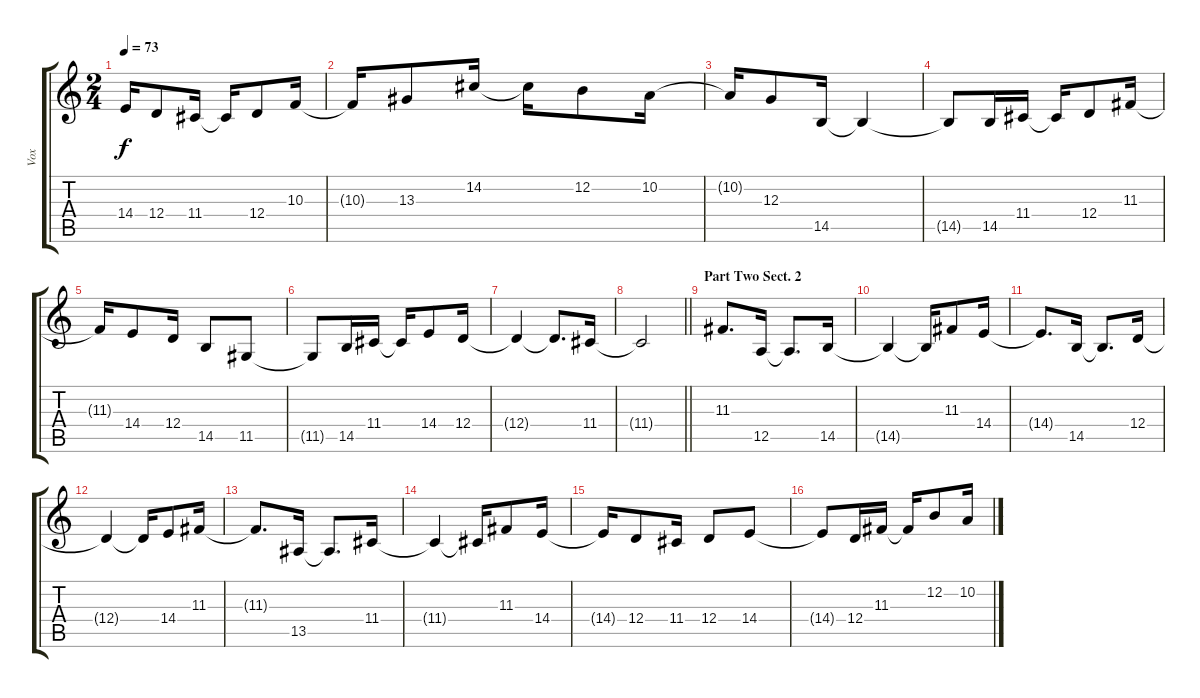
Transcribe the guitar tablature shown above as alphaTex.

\track ("Vox" "Vox") {instrument sopranosax}
\staff {score tabs}
\tuning (E4 B3 G3 D3 A2 E2) {hide}
\ts (2 4)
\tempo 73
\clef g2
\ks c
14.4{t}.16{dy f} 12.4.8 11.4.16 11.4{t}.16 12.4.8 10.3.16 |
10.3{t}.16 13.3.8 14.2.16 14.2{t}.16 12.2.8 10.2.16 |
10.2{t}.16 12.3.8 14.5.16 14.5{t}.4 |
14.5{t}.8 14.5.16 11.4.16 11.4{t}.16 12.4.8 11.3.16 |
11.3{t}.16 14.4.8 12.4.16 14.5.8 11.5.8 |
11.5{t}.8 14.5.16 11.4.16 11.4{t}.16 14.4.8 12.4.16 |
12.4{t}.4 12.4{t}.8{d} 11.4.16 |
\barLineRight lightlight
11.4{t}.2 |
\section ("" "Part Two Sect. 2")
11.3.8{d} 12.5.16 12.5{t}.8{d} 14.5.16 |
14.5{t}.4 14.5{t}.16 11.3.8 14.4.16 |
14.4{t}.8{d} 14.5.16 14.5{t}.8{d} 12.4.16 |
12.4{t}.4 12.4{t}.16 14.4.8 11.3.16 |
11.3{t}.8{d} 13.5.16 13.5{t}.8{d} 11.4.16 |
11.4{t}.4 11.4{t}.16 11.3.8 14.4.16 |
14.4{t}.16 12.4.8 11.4.16 12.4.8 14.4.8 |
14.4{t}.8 12.4.16 11.3.16 11.3{t}.16 12.2.8 10.2.16
